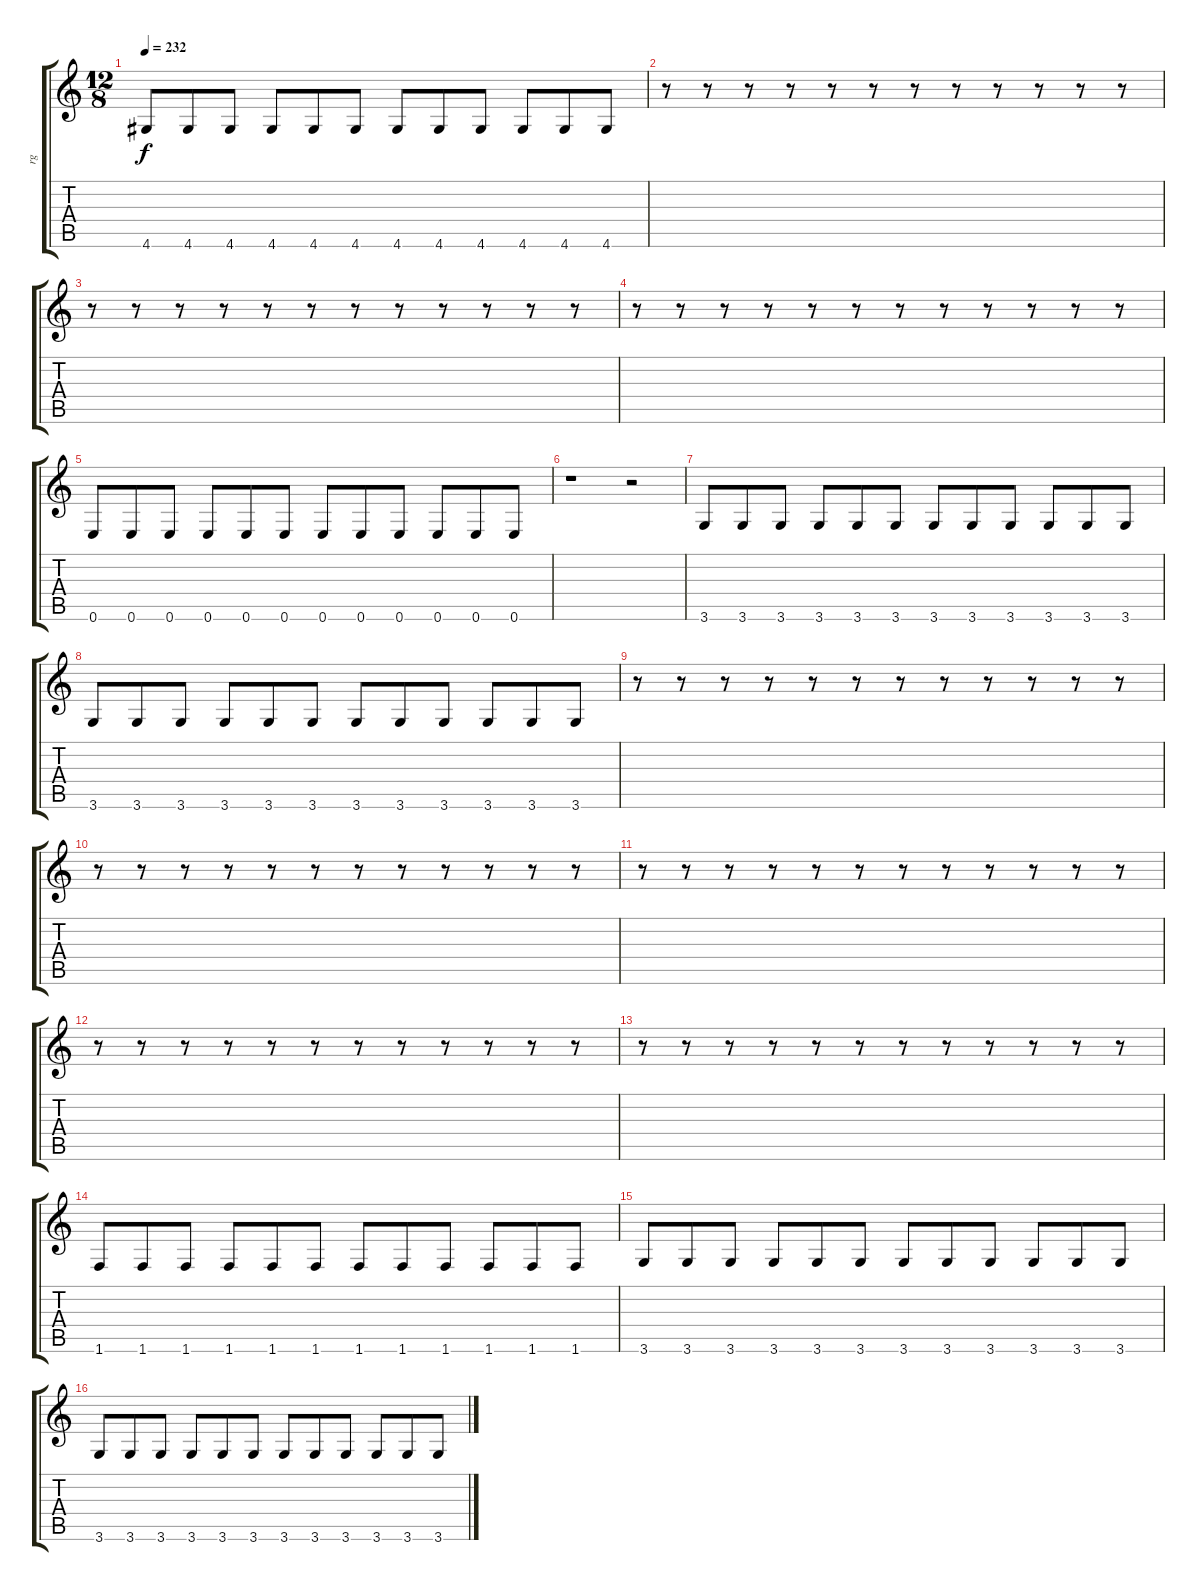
\track ("rg" "rg") {instrument distortionguitar}
\staff {score tabs}
\tuning (E4 B3 G3 D3 A2 E2) {hide}
\ts (12 8)
\tempo 232
\clef g2
\ks c
4.6.8{dy f} 4.6.8 4.6.8 4.6.8 4.6.8 4.6.8 4.6.8 4.6.8 4.6.8 4.6.8 4.6.8 4.6.8 |
r.8 r.8 r.8 r.8 r.8 r.8 r.8 r.8 r.8 r.8 r.8 r.8 |
r.8 r.8 r.8 r.8 r.8 r.8 r.8 r.8 r.8 r.8 r.8 r.8 |
r.8 r.8 r.8 r.8 r.8 r.8 r.8 r.8 r.8 r.8 r.8 r.8 |
0.6.8 0.6.8 0.6.8 0.6.8 0.6.8 0.6.8 0.6.8 0.6.8 0.6.8 0.6.8 0.6.8 0.6.8 |
r.1 r.2 |
3.6.8 3.6.8 3.6.8 3.6.8 3.6.8 3.6.8 3.6.8 3.6.8 3.6.8 3.6.8 3.6.8 3.6.8 |
3.6.8 3.6.8 3.6.8 3.6.8 3.6.8 3.6.8 3.6.8 3.6.8 3.6.8 3.6.8 3.6.8 3.6.8 |
r.8 r.8 r.8 r.8 r.8 r.8 r.8 r.8 r.8 r.8 r.8 r.8 |
r.8 r.8 r.8 r.8 r.8 r.8 r.8 r.8 r.8 r.8 r.8 r.8 |
r.8 r.8 r.8 r.8 r.8 r.8 r.8 r.8 r.8 r.8 r.8 r.8 |
r.8 r.8 r.8 r.8 r.8 r.8 r.8 r.8 r.8 r.8 r.8 r.8 |
r.8 r.8 r.8 r.8 r.8 r.8 r.8 r.8 r.8 r.8 r.8 r.8 |
1.6.8 1.6.8 1.6.8 1.6.8 1.6.8 1.6.8 1.6.8 1.6.8 1.6.8 1.6.8 1.6.8 1.6.8 |
3.6.8 3.6.8 3.6.8 3.6.8 3.6.8 3.6.8 3.6.8 3.6.8 3.6.8 3.6.8 3.6.8 3.6.8 |
3.6.8 3.6.8 3.6.8 3.6.8 3.6.8 3.6.8 3.6.8 3.6.8 3.6.8 3.6.8 3.6.8 3.6.8
